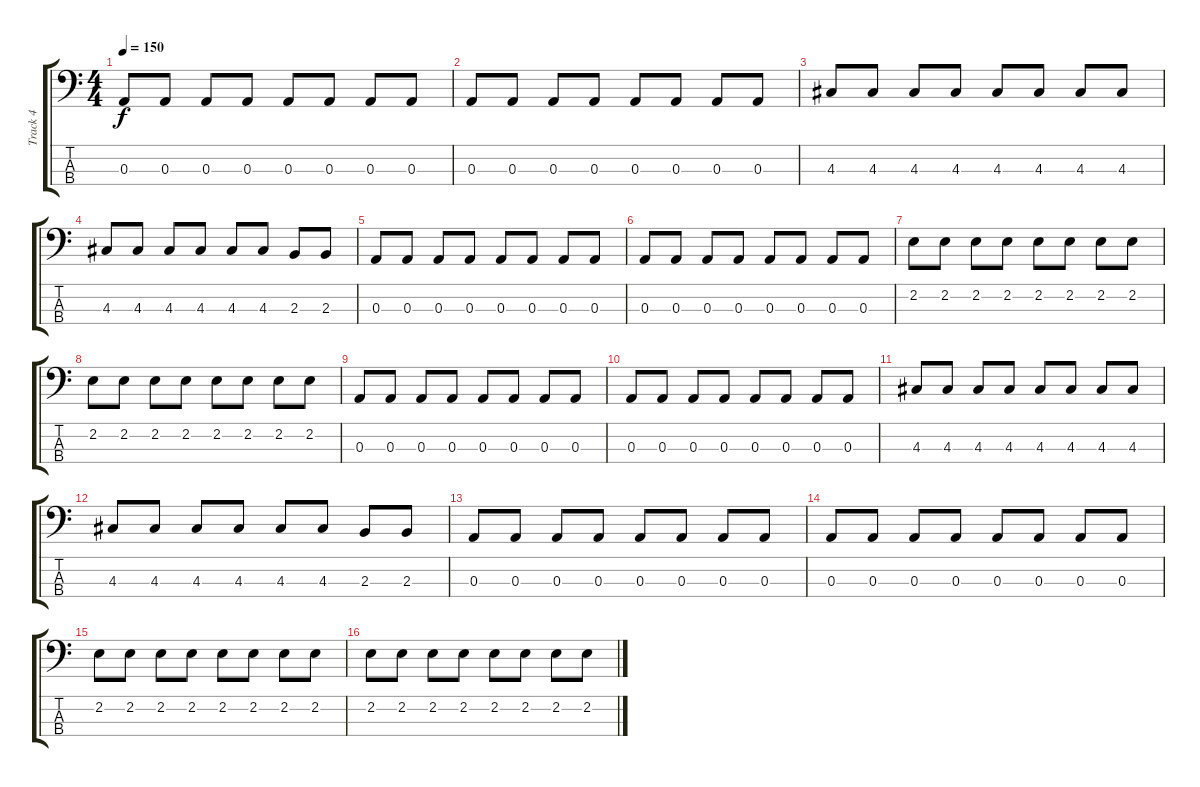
\track ("Track 4" "Track 4") {instrument electricbasspick}
\staff {score tabs}
\tuning (G2 D2 A1 E1) {hide}
\ts (4 4)
\tempo 150
\clef f4
\ks c
0.3.8{dy f} 0.3.8 0.3.8 0.3.8 0.3.8 0.3.8 0.3.8 0.3.8 |
0.3.8 0.3.8 0.3.8 0.3.8 0.3.8 0.3.8 0.3.8 0.3.8 |
4.3.8 4.3.8 4.3.8 4.3.8 4.3.8 4.3.8 4.3.8 4.3.8 |
4.3.8 4.3.8 4.3.8 4.3.8 4.3.8 4.3.8 2.3.8 2.3.8 |
0.3.8 0.3.8 0.3.8 0.3.8 0.3.8 0.3.8 0.3.8 0.3.8 |
0.3.8 0.3.8 0.3.8 0.3.8 0.3.8 0.3.8 0.3.8 0.3.8 |
2.2.8 2.2.8 2.2.8 2.2.8 2.2.8 2.2.8 2.2.8 2.2.8 |
2.2.8 2.2.8 2.2.8 2.2.8 2.2.8 2.2.8 2.2.8 2.2.8 |
0.3.8 0.3.8 0.3.8 0.3.8 0.3.8 0.3.8 0.3.8 0.3.8 |
0.3.8 0.3.8 0.3.8 0.3.8 0.3.8 0.3.8 0.3.8 0.3.8 |
4.3.8 4.3.8 4.3.8 4.3.8 4.3.8 4.3.8 4.3.8 4.3.8 |
4.3.8 4.3.8 4.3.8 4.3.8 4.3.8 4.3.8 2.3.8 2.3.8 |
0.3.8 0.3.8 0.3.8 0.3.8 0.3.8 0.3.8 0.3.8 0.3.8 |
0.3.8 0.3.8 0.3.8 0.3.8 0.3.8 0.3.8 0.3.8 0.3.8 |
2.2.8 2.2.8 2.2.8 2.2.8 2.2.8 2.2.8 2.2.8 2.2.8 |
2.2.8 2.2.8 2.2.8 2.2.8 2.2.8 2.2.8 2.2.8 2.2.8
